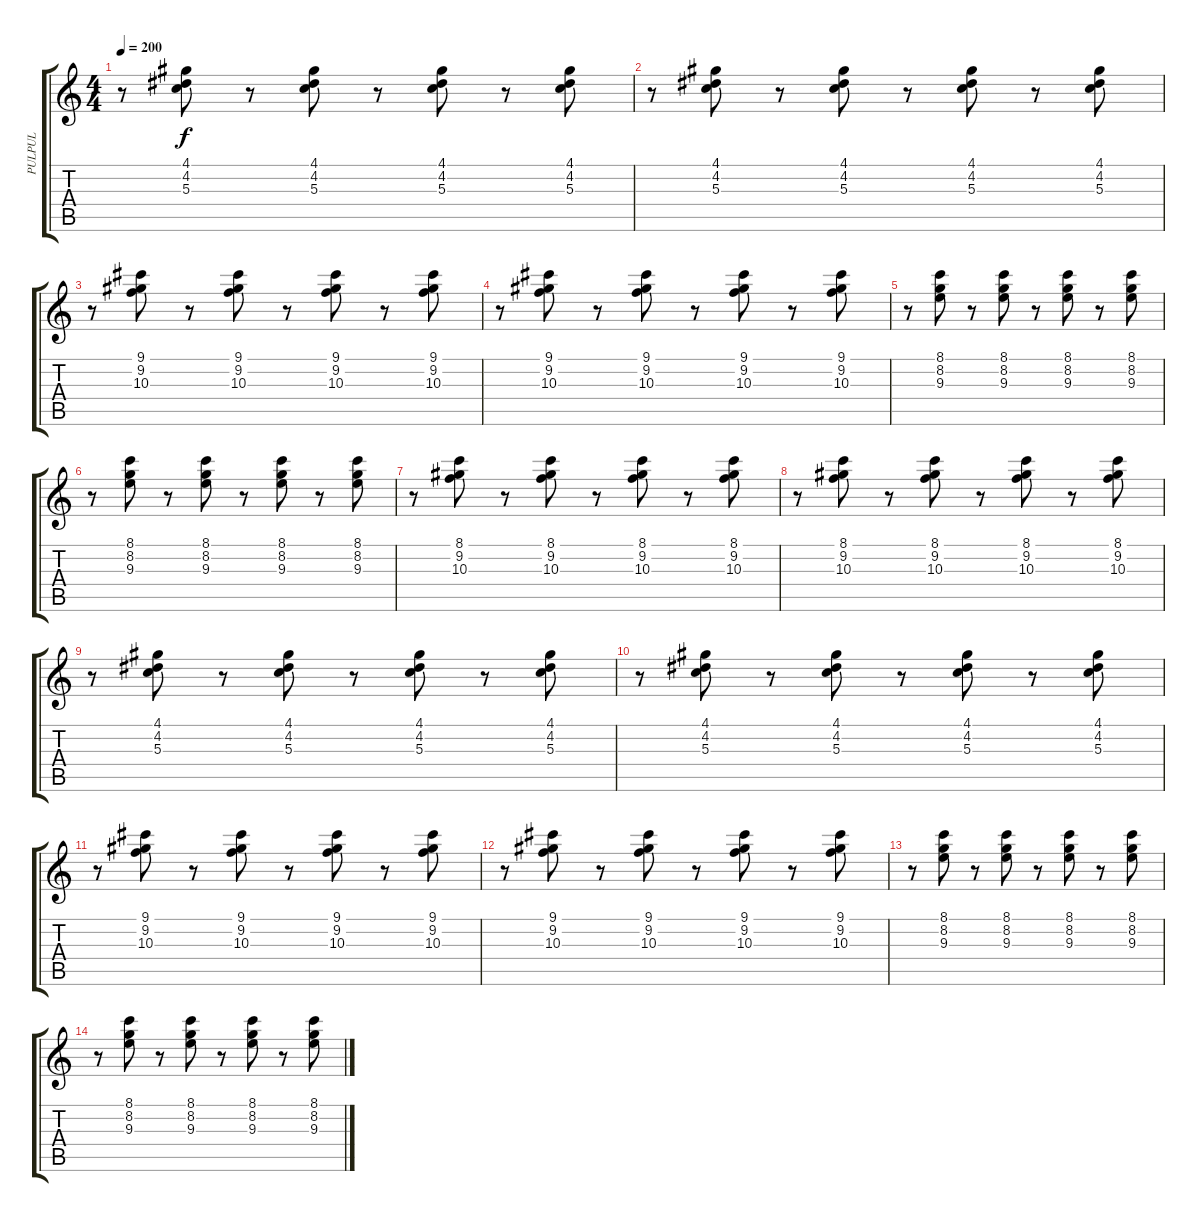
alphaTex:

\track ("PULPUL" "PULPUL") {instrument electricguitarclean}
\staff {score tabs}
\tuning (E4 B3 G3 D3 A2 E2) {hide}
\ts (4 4)
\tempo 200
\clef g2
\ks c
r.8{dy f} (4.1 4.2 5.3).8 r.8 (4.1 4.2 5.3).8 r.8 (4.1 4.2 5.3).8 r.8 (4.1 4.2 5.3).8 |
r.8 (4.1 4.2 5.3).8 r.8 (4.1 4.2 5.3).8 r.8 (4.1 4.2 5.3).8 r.8 (4.1 4.2 5.3).8 |
r.8 (9.1 9.2 10.3).8 r.8 (9.1 9.2 10.3).8 r.8 (9.1 9.2 10.3).8 r.8 (9.1 9.2 10.3).8 |
r.8 (9.1 9.2 10.3).8 r.8 (9.1 9.2 10.3).8 r.8 (9.1 9.2 10.3).8 r.8 (9.1 9.2 10.3).8 |
r.8 (8.1 8.2 9.3).8 r.8 (8.1 8.2 9.3).8 r.8 (8.1 8.2 9.3).8 r.8 (8.1 8.2 9.3).8 |
r.8 (8.1 8.2 9.3).8 r.8 (8.1 8.2 9.3).8 r.8 (8.1 8.2 9.3).8 r.8 (8.1 8.2 9.3).8 |
r.8 (8.1 9.2 10.3).8 r.8 (8.1 9.2 10.3).8 r.8 (8.1 9.2 10.3).8 r.8 (8.1 9.2 10.3).8 |
r.8 (8.1 9.2 10.3).8 r.8 (8.1 9.2 10.3).8 r.8 (8.1 9.2 10.3).8 r.8 (8.1 9.2 10.3).8 |
r.8 (4.1 4.2 5.3).8 r.8 (4.1 4.2 5.3).8 r.8 (4.1 4.2 5.3).8 r.8 (4.1 4.2 5.3).8 |
r.8 (4.1 4.2 5.3).8 r.8 (4.1 4.2 5.3).8 r.8 (4.1 4.2 5.3).8 r.8 (4.1 4.2 5.3).8 |
r.8 (9.1 9.2 10.3).8 r.8 (9.1 9.2 10.3).8 r.8 (9.1 9.2 10.3).8 r.8 (9.1 9.2 10.3).8 |
r.8 (9.1 9.2 10.3).8 r.8 (9.1 9.2 10.3).8 r.8 (9.1 9.2 10.3).8 r.8 (9.1 9.2 10.3).8 |
r.8 (8.1 8.2 9.3).8 r.8 (8.1 8.2 9.3).8 r.8 (8.1 8.2 9.3).8 r.8 (8.1 8.2 9.3).8 |
r.8 (8.1 8.2 9.3).8 r.8 (8.1 8.2 9.3).8 r.8 (8.1 8.2 9.3).8 r.8 (8.1 8.2 9.3).8
